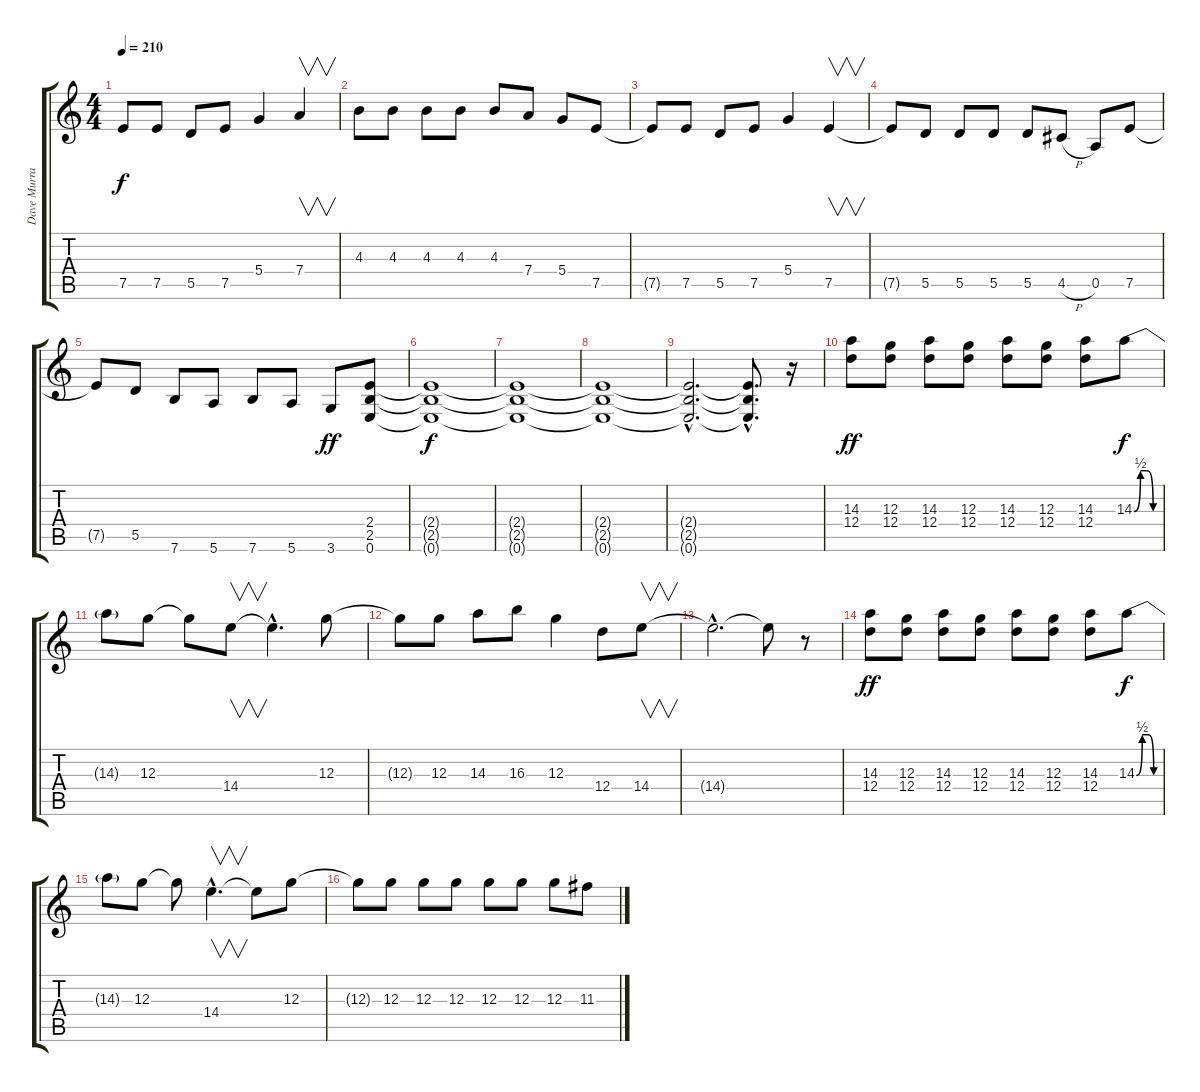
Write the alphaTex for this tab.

\track ("Dave Murray" "Dave Murra") {instrument distortionguitar}
\staff {score tabs}
\tuning (E4 B3 G3 D3 A2 E2) {hide}
\ts (4 4)
\tempo 210
\clef g2
\ks c
7.5{t}.8{dy f} 7.5.8 5.5.8 7.5.8 5.4.4 7.4.4{v} |
4.3.8 4.3.8 4.3.8 4.3.8 4.3.8 7.4.8 5.4.8 7.5.8 |
7.5{t}.8 7.5.8 5.5.8 7.5.8 5.4.4 7.5.4{v} |
7.5{t}.8 5.5.8 5.5.8 5.5.8 5.5.8 4.5{h}.8 0.5.8 7.5.8 |
7.5{t}.8 5.5.8 7.6.8 5.6.8 7.6.8 5.6.8 3.6.8{dy ff} (2.4 2.5 0.6).8 |
(2.4{t} 2.5{t} 0.6{t}).1{dy f} |
(2.4{t} 2.5{t} 0.6{t}).1 |
(2.4{t} 2.5{t} 0.6{t}).1 |
(2.4{hac t} 2.5{hac t} 0.6{hac t}).2{d} (2.4{hac t} 2.5{hac t} 0.6{hac t}).8{d} r.16 |
(14.3 12.4).8{dy ff} (12.3 12.4).8 (14.3 12.4).8 (12.3 12.4).8 (14.3 12.4).8 (12.3 12.4).8 (14.3 12.4).8 14.3{be (custom 0 0 15 2 30 2 45 0 60 0)}.8{dy f} |
14.3{t}.8 12.3.8 12.3{t}.8 14.4.8{v} 14.4{hac t}.4{d} 12.3.8 |
12.3{t}.8 12.3.8 14.3.8 16.3.8 12.3.4 12.4.8 14.4.8{v} |
14.4{hac t}.2{d} 14.4{t}.8 r.8 |
(14.3 12.4).8{dy ff} (12.3 12.4).8 (14.3 12.4).8 (12.3 12.4).8 (14.3 12.4).8 (12.3 12.4).8 (14.3 12.4).8 14.3{be (custom 0 0 15 2 30 2 45 0 60 0)}.8{dy f} |
14.3{t}.8 12.3.8 12.3{t}.8 14.4{hac}.4{v d} 14.4{t}.8 12.3.8 |
12.3{t}.8 12.3.8 12.3.8 12.3.8 12.3.8 12.3.8 12.3.8 11.3.8
